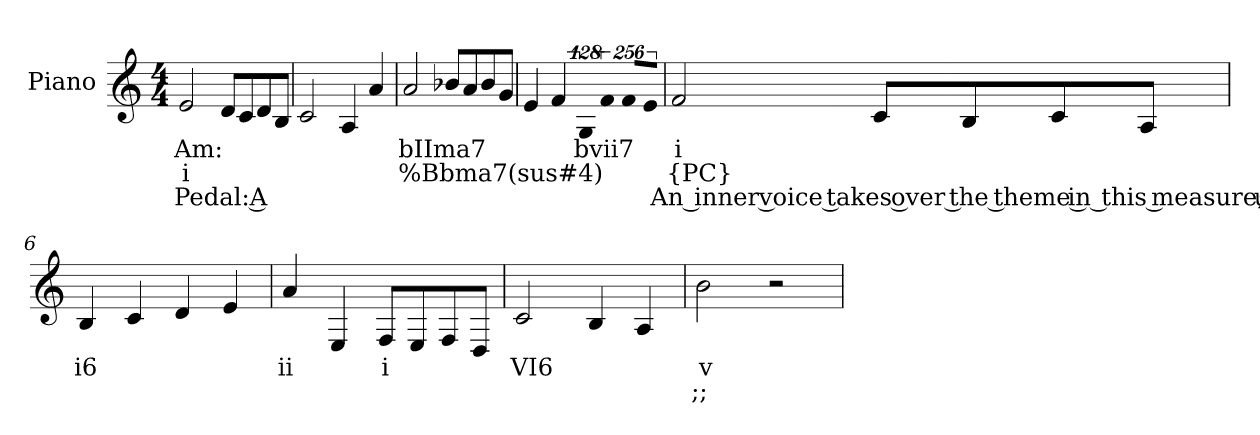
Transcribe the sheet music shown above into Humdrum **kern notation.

**kern	**text	**text	**text
*part1	*part1	*part1	*part1
*staff1	*staff1	*staff1	*staff1
*I"Piano	*	*	*
*I'Pno.	*	*	*
!!LO:PB:g=z
*clefG2	*	*	*
*k[]	*	*	*
*C:	*	*	*
*M4/4	*	*	*
*MM72	*	*	*
=1	=1	=1	=1
!	!LO:LY:b:color=#000000	!LO:LY:b:color=#000000	!LO:LY:b:color=#000000
2ei/	Am:	i	Pedal: A
8di/L	.	.	.
8ci/	.	.	.
8di/	.	.	.
8Bi/J	.	.	.
=2	=2	=2	=2
2ci/	.	.	.
4Ai/	.	.	.
4ai/	.	.	.
=3	=3	=3	=3
!	!LO:LY:b:color=#000000	!LO:LY:b:color=#000000	!
2ai/	bIIma7	%Bbma7(sus#4)	.
8b-Xi/L	.	.	.
8ai/	.	.	.
8b-i/	.	.	.
8gi/J	.	.	.
=4	=4	=4	=4
4ei/	.	.	.
4fi/	.	.	.
!LO:N:vis=4	!	!	!
!	!LO:LY:b:color=#000000	!	!
512%85Gi/	bvii7	.	.
!LO:N:vis=4	!	!	!
1024%171fi/	.	.	.
!LO:N:vis=8	!	!	!
1024%85fi/L	.	.	.
!LO:N:vis=8	!	!	!
512%43ei/J	.	.	.
!!LO:LB:g=z
=5	=5	=5	=5
!	!LO:LY:b:color=#000000	!LO:LY:b:color=#000000	!LO:LY:b:color=#000000
2fi/	i	{PC}	An inner voice takes over the theme in this measure; uppervoice not depicted after beat 1
8ci/L	.	.	.
8Bi/	.	.	.
8ci/	.	.	.
8Ai/J	.	.	.
=6	=6	=6	=6
!	!LO:LY:b:color=#000000	!	!
4Bi/	i6	.	.
4ci/	.	.	.
4di/	.	.	.
4ei/	.	.	.
=7	=7	=7	=7
!	!LO:LY:b:color=#000000	!	!
4ai/	ii	.	.
4Ei/	.	.	.
!	!LO:LY:b:color=#000000	!	!
8Fi/L	i	.	.
8Ei/	.	.	.
8Fi/	.	.	.
8Di/J	.	.	.
=8	=8	=8	=8
!	!LO:LY:b:color=#000000	!	!
2ci/	VI6	.	.
4Bi/	.	.	.
4Ai/	.	.	.
=9	=9	=9	=9
!	!LO:LY:b:color=#000000	!LO:LY:b:color=#000000	!
2bi\	v	;;	.
2r	.	.	.
=	=	=	=
*-	*-	*-	*-
